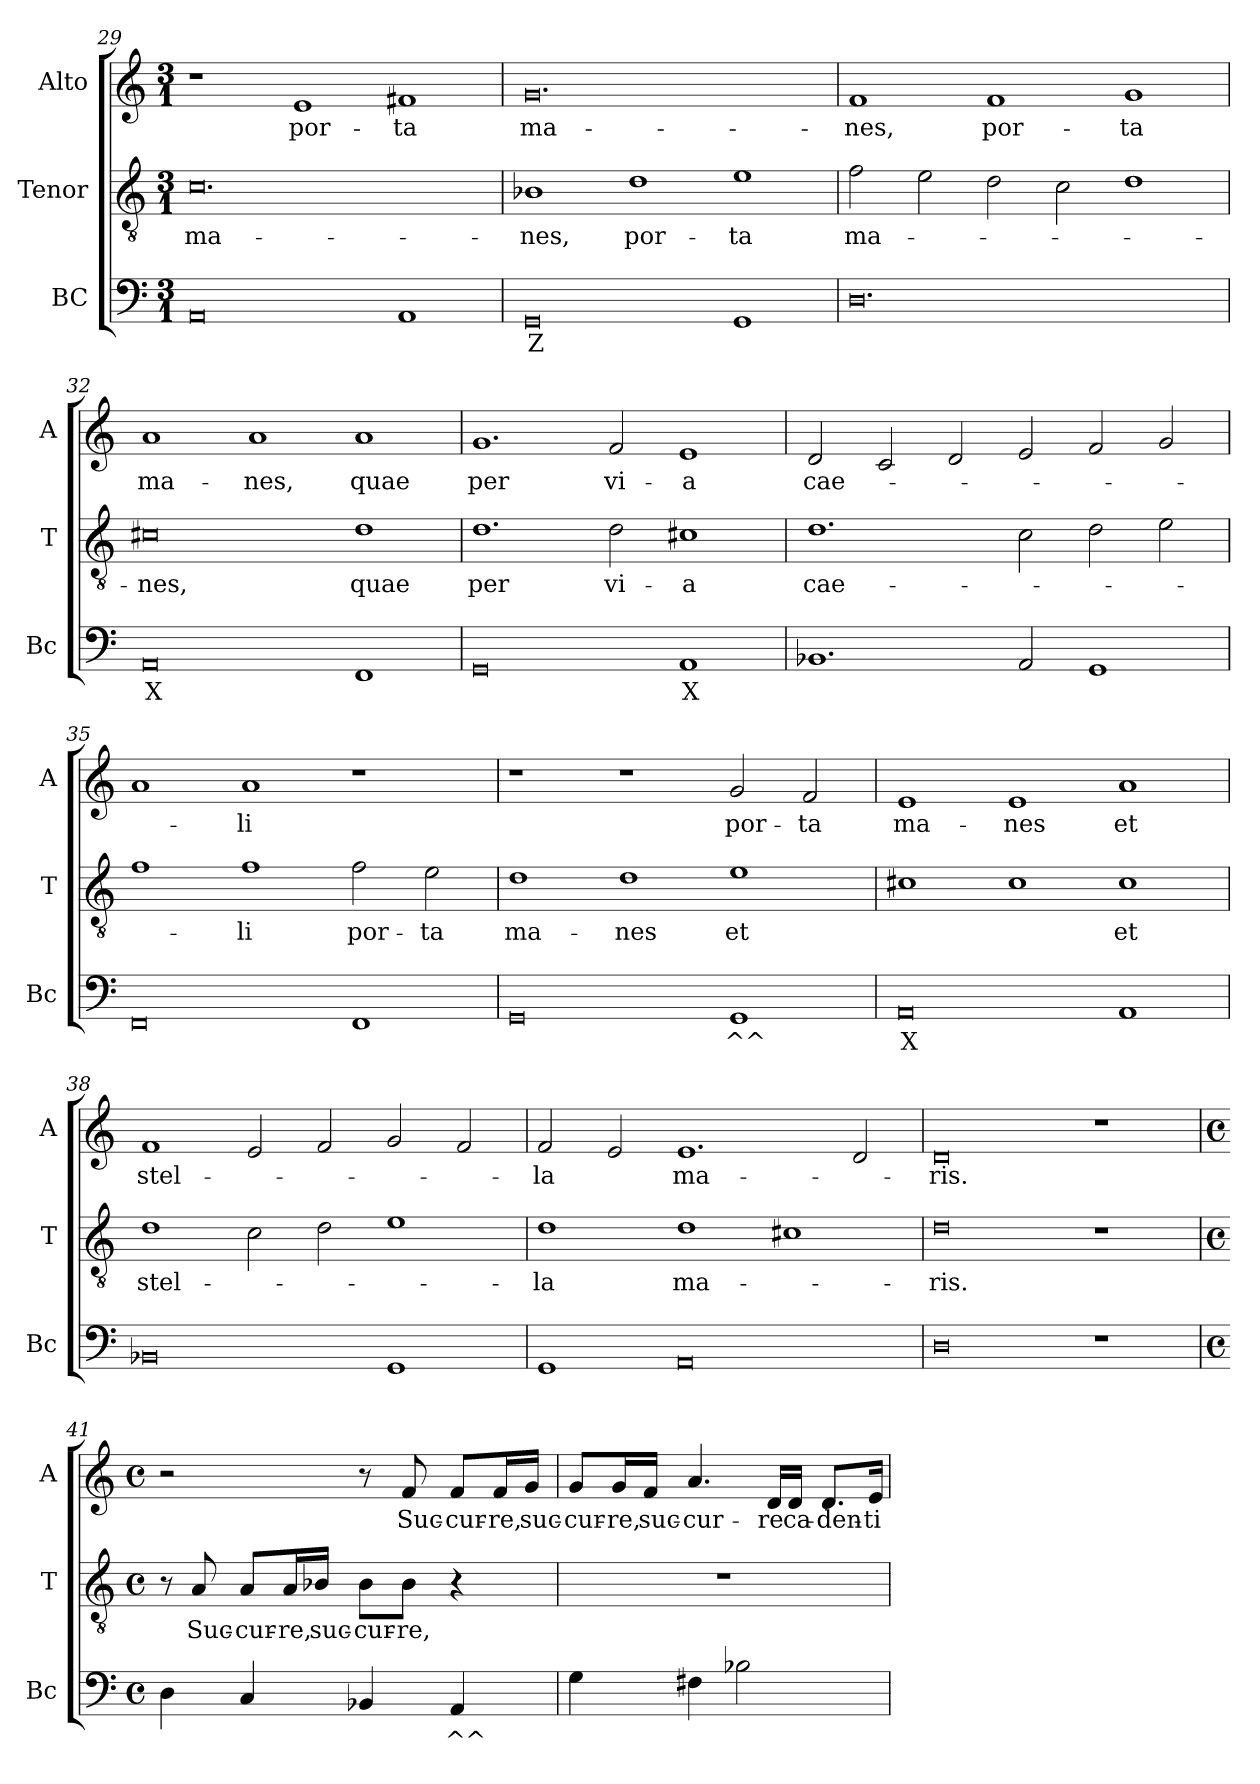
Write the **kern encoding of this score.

**kern	**text	**kern	**text	**kern	**text
*part3	*part3	*part2	*part2	*part1	*part1
*staff3	*staff3	*staff2	*staff2	*staff1	*staff1
*I"BC	*	*I"Tenor	*	*I"Alto	*
*I'Bc	*	*I'T	*	*I'A	*
*clefF4	*	*clefGv2	*	*clefG2	*
*k[]	*	*k[]	*	*k[]	*
*C:	*	*C:	*	*C:	*
*M3/1	*	*M3/1	*	*M3/1	*
=29	=29	=29	=29	=29	=29
!	!	!	!LO:LY:b	!	!
0AA	.	0.c	ma-	1r	.
!	!	!	!	!	!LO:LY:b
.	.	.	.	1e	por-
!	!	!	!	!	!LO:LY:b
1AA	.	.	.	1f#X	-ta
=30	=30	=30	=30	=30	=30
!	!LO:LY:b	!	!LO:LY:b	!	!LO:LY:b
0GG	Z	1B-X	-nes,	0.g	ma-
!	!	!	!LO:LY:b	!	!
.	.	1d	por-	.	.
!	!	!	!LO:LY:b	!	!
1GG	.	1e	-ta	.	.
=31	=31	=31	=31	=31	=31
!	!	!	!LO:LY:b	!	!LO:LY:b
0.D	.	2f\	ma-	1f	-nes,
.	.	2e\	.	.	.
!	!	!	!	!	!LO:LY:b
.	.	2d\	.	1f	por-
.	.	2c\	.	.	.
!	!	!	!	!	!LO:LY:b
.	.	1d	.	1g	-ta
=32	=32	=32	=32	=32	=32
!	!LO:LY:b	!	!LO:LY:b	!	!LO:LY:b
0AA	X	0c#X	-nes,	1a	ma-
!	!	!	!	!	!LO:LY:b
.	.	.	.	1a	-nes,
!	!	!	!LO:LY:b	!	!LO:LY:b
1FF	.	1d	quae	1a	quae
=33	=33	=33	=33	=33	=33
!	!	!	!LO:LY:b	!	!LO:LY:b
0GG	.	1.d	per	1.g	per
!	!	!	!LO:LY:b	!	!LO:LY:b
.	.	2d\	vi-	2f/	vi-
!	!LO:LY:b	!	!LO:LY:b	!	!LO:LY:b
1AA	X	1c#X	-a	1e	-a
!!LO:LB:g=z
=34	=34	=34	=34	=34	=34
!	!	!	!LO:LY:b	!	!LO:LY:b
1.BB-X	.	1.d	cae-	2d/	cae-
.	.	.	.	2c/	.
.	.	.	.	2d/	.
2AA/	.	2c\	.	2e/	.
1GG	.	2d\	.	2f/	.
.	.	2e\	.	2g/	.
=35	=35	=35	=35	=35	=35
0FF	.	1f	.	1a	.
!	!	!	!LO:LY:b	!	!LO:LY:b
.	.	1f	-li	1a	-li
!	!	!	!LO:LY:b	!	!
1FF	.	2f\	por-	1r	.
!	!	!	!LO:LY:b	!	!
.	.	2e\	-ta	.	.
=36	=36	=36	=36	=36	=36
!	!	!	!LO:LY:b	!	!
0GG	.	1d	ma-	1r	.
!	!	!	!LO:LY:b	!	!
.	.	1d	-nes	1r	.
!	!LO:LY:b	!	!LO:LY:b	!	!LO:LY:b
1GG	^^	1e	et	2g/	por-
!	!	!	!	!	!LO:LY:b
.	.	.	.	2f/	-ta
=37	=37	=37	=37	=37	=37
!	!LO:LY:b	!	!	!	!LO:LY:b
0AA	X	1c#X	.	1e	ma-
!	!	!	!	!	!LO:LY:b
.	.	1c#	.	1e	-nes
!	!	!	!LO:LY:b	!	!LO:LY:b
1AA	.	1c#	et	1a	et
=38	=38	=38	=38	=38	=38
!	!	!	!LO:LY:b	!	!LO:LY:b
0BB-X	.	1d	stel-	1f	stel-
.	.	2c\	.	2e/	.
.	.	2d\	.	2f/	.
1GG	.	1e	.	2g/	.
.	.	.	.	2f/	.
=39	=39	=39	=39	=39	=39
!	!	!	!LO:LY:b	!	!LO:LY:b
1GG	.	1d	-la	2f/	-la
.	.	.	.	2e/	.
!	!	!	!LO:LY:b	!	!LO:LY:b
0AA	.	1d	ma-	1.e	ma-
.	.	1c#X	.	.	.
.	.	.	.	2d/	.
=40	=40	=40	=40	=40	=40
!	!	!	!LO:LY:b	!	!LO:LY:b
0D	.	0d	-ris.	0d	-ris.
1r	.	1r	.	1r	.
!!LO:LB:g=z
=41	=41	=41	=41	=41	=41
*M4/4	*	*M4/4	*	*M4/4	*
*met(c)	*	*met(c)	*	*met(c)	*
4D\	.	8r	.	2r	.
!	!	!	!LO:LY:b	!	!
.	.	8A/	Suc-	.	.
!	!	!	!LO:LY:b	!	!
4C/	.	8A/L	-cur-	.	.
!	!	!	!LO:LY:b	!	!
.	.	16A/L	-re,	.	.
!	!	!	!LO:LY:b	!	!
.	.	16B-X/JJ	suc-	.	.
!	!	!	!LO:LY:b	!	!
4BB-X/	.	8B-\L	-cur-	8r	.
!	!	!	!LO:LY:b	!	!LO:LY:b
.	.	8B-\J	-re,	8f/	Suc-
!	!LO:LY:b	!	!	!	!LO:LY:b
4AA/	^^	4r	.	8f/L	-cur-
!	!	!	!	!	!LO:LY:b
.	.	.	.	16f/L	-re,
!	!	!	!	!	!LO:LY:b
.	.	.	.	16g/JJ	suc-
=42	=42	=42	=42	=42	=42
!	!	!	!	!	!LO:LY:b
4G\	.	1r	.	8g/L	-cur-
!	!	!	!	!	!LO:LY:b
.	.	.	.	16g/L	-re,
!	!	!	!	!	!LO:LY:b
.	.	.	.	16f/JJ	suc-
!	!	!	!	!	!LO:LY:b
4F#X\	.	.	.	4.a/	-cur-
2B-X\	.	.	.	.	.
!	!	!	!	!	!LO:LY:b
.	.	.	.	16d/LL	-re
!	!	!	!	!	!LO:LY:b
.	.	.	.	16d/JJ	ca-
!	!	!	!	!	!LO:LY:b
.	.	.	.	8.d/L	-den-
!	!	!	!	!	!LO:LY:b
.	.	.	.	16e/Jk	-ti
=	=	=	=	=	=
*-	*-	*-	*-	*-	*-
